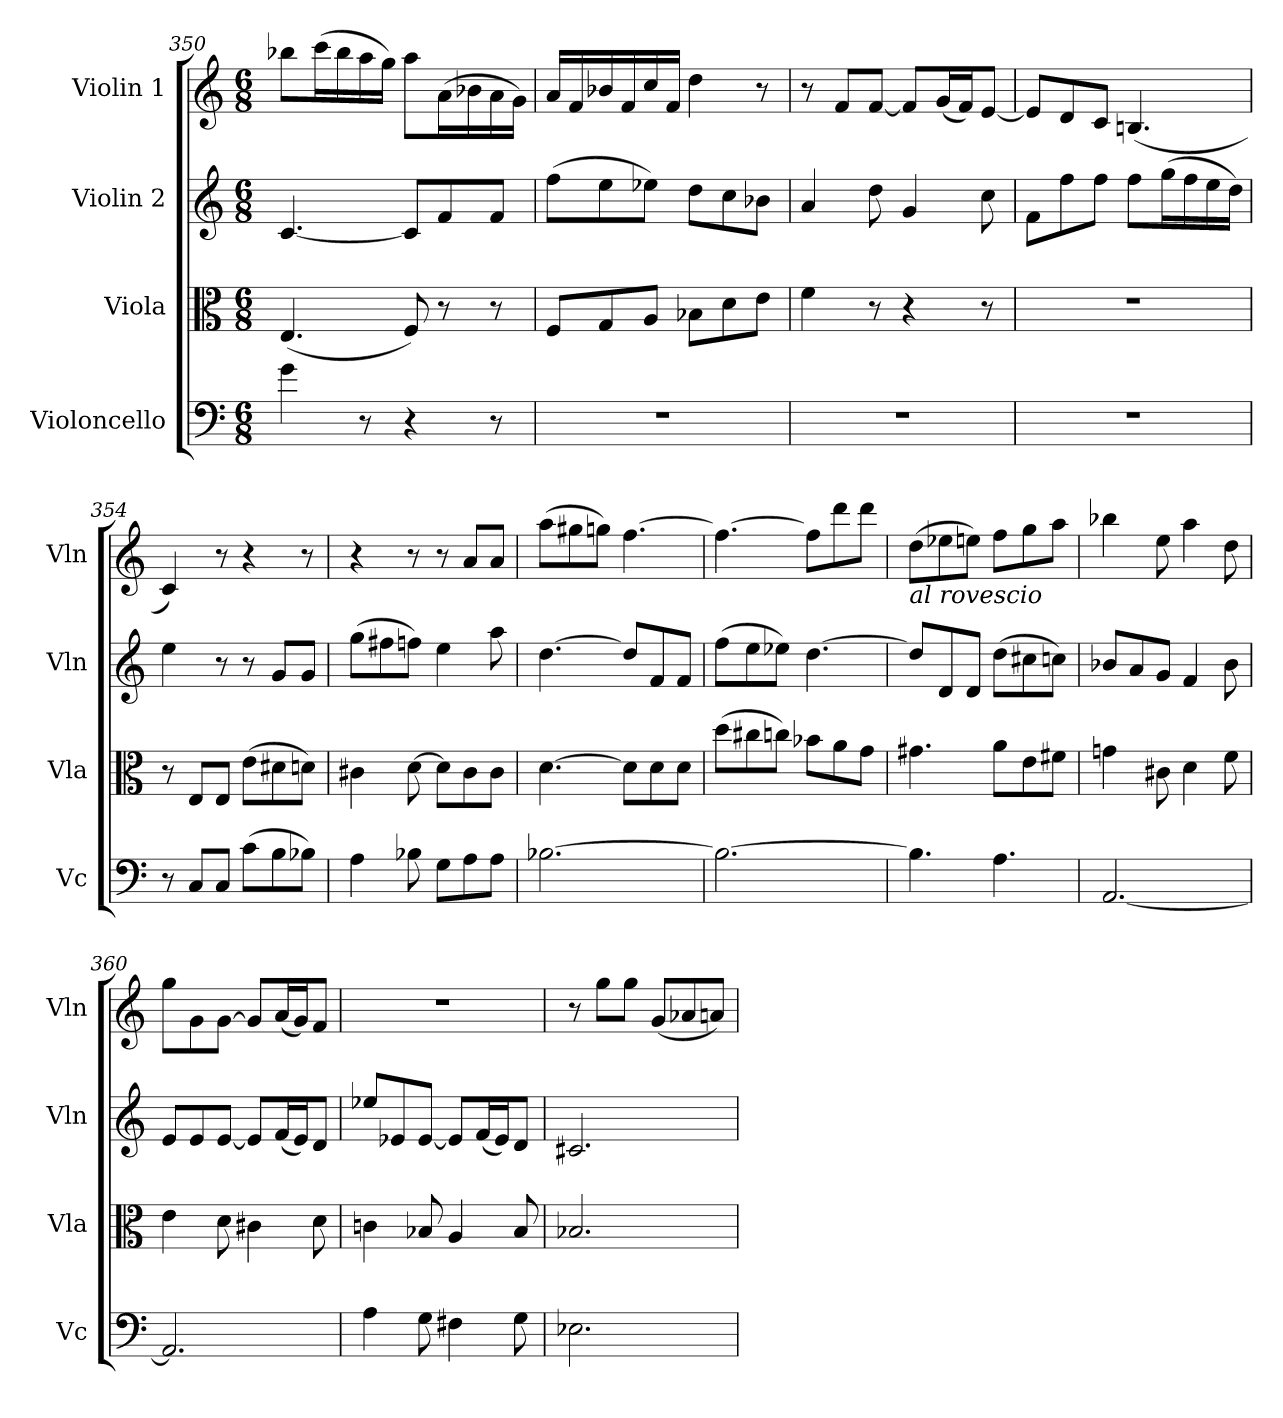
**kern	**kern	**kern	**kern
*part4	*part3	*part2	*part1
*staff4	*staff3	*staff2	*staff1
*I"Violoncello	*I"Viola	*I"Violin 2	*I"Violin 1
*I'Vc	*I'Vla	*I'Vln	*I'Vln
!!LO:LB:g=z
*clefF4	*clefC3	*clefG2	*clefG2
*k[]	*k[]	*k[]	*k[]
*M6/8	*M6/8	*M6/8	*M6/8
=350	=350	=350	=350
4g\	(<4.E/	[4.c/	8bb-X\L
.	.	.	(>16ccc\L
.	.	.	16bb-\
8r	.	.	16aa\
.	.	.	16gg\JJ)
4r	8F/)	8c/L]	8aa\L
.	8r	8f/	(>16a\L
.	.	.	16b-X\
8r	8r	8f/J	16a\
.	.	.	16g\JJ)
=351	=351	=351	=351
2.r	8F/L	(>8ff\L	16a/LL
.	.	.	16f/
.	8G/	8ee\	16b-X/
.	.	.	16f/
.	8A/J	8ee-X\J)	16cc/
.	.	.	16f/JJ
.	8B-X\L	8dd\L	4dd\
.	8d\	8cc\	.
.	8e\J	8b-X\J	8r
=352	=352	=352	=352
2.r	4f\	4a/	8r
.	.	.	8f/L
.	8r	8dd\	[8f/J
.	4r	4g/	8f/L]
.	.	.	(<16g/L
.	.	.	16f/J)
.	8r	8cc\	[8e/J
=353	=353	=353	=353
2.r	2.r	8f\L	8e/L]
.	.	8ff\	8d/
.	.	8ff\J	8c/J
.	.	8ff\L	(<4.Bn/
.	.	(>16gg\L	.
.	.	16ff\	.
.	.	16ee\	.
.	.	16dd\JJ)	.
=354	=354	=354	=354
8r	8r	4ee\	4c/)
8C/L	8E/L	.	.
8C/J	8E/J	8r	8r
(>8c\L	(>8e\L	8r	4r
8B\	8d#X\	8g/L	.
8B-X\J)	8dn\J)	8g/J	8r
=355	=355	=355	=355
4A\	4c#X\	(>8gg\L	4r
.	.	8ff#X\	.
8B-X\	[8d\	8ffn\J)	8r
8G\L	8d\L]	4ee\	8r
8A\	8c#\	.	8a/L
8A\J	8c#\J	8aa\	8a/J
!!LO:PB:g=z
=356	=356	=356	=356
[2.B-X\	[4.d\	[4.dd\	(>8aa\L
.	.	.	8gg#X\
.	.	.	8ggn\J)
.	8d\L]	8dd/L]	[4.ff\
.	8d\	8f/	.
.	8d\J	8f/J	.
=357	=357	=357	=357
2.B-\_	(>8dd\L	(>8ff\L	4.ff\_
.	8cc#X\	8ee\	.
.	8ccn\J)	8ee-X\J)	.
.	8b-X\L	[4.dd\	8ff\L]
.	8a\	.	8ddd\
.	8g\J	.	8ddd\J
=358	=358	=358	=358
!	!	!	!LO:TX:b:i:t=al rovescio
4.B-\]	4.g#X\	8dd/L]	(>8dd\L
.	.	8d/	8ee-X\
.	.	8d/J	8een\J)
4.A\	8a\L	(>8dd\L	8ff\L
.	8e\	8cc#X\	8gg\
.	8f#X\J	8ccn\J)	8aa\J
=359	=359	=359	=359
[2.AA/	4gn\	8b-X/L	4bb-X\
.	.	8a/	.
.	8c#X\	8g/J	8ee\
.	4d\	4f/	4aa\
.	8f\	8b-\	8dd\
=360	=360	=360	=360
2.AA/]	4e\	8e/L	8gg\L
.	.	8e/	8g\
.	8d\	[8e/J	[8g\J
.	4c#X\	8e/L]	8g/L]
.	.	(<16f/L	(<16a/L
.	.	16e/J)	16g/J)
.	8d\	8d/J	8f/J
=361	=361	=361	=361
4A\	4cn\	8ee-X/L	2.r
.	.	8e-X/	.
8G\	8B-X/	[8e-/J	.
4F#X\	4A/	8e-/L]	.
.	.	(<16f/L	.
.	.	16e-/J)	.
8G\	8B-/	8d/J	.
=362	=362	=362	=362
2.E-X\	2.B-X/	2.c#X/	8r
.	.	.	8gg\L
.	.	.	8gg\J
.	.	.	(<8g/L
.	.	.	8a-X/
.	.	.	8an/J)
=	=	=	=
*-	*-	*-	*-
